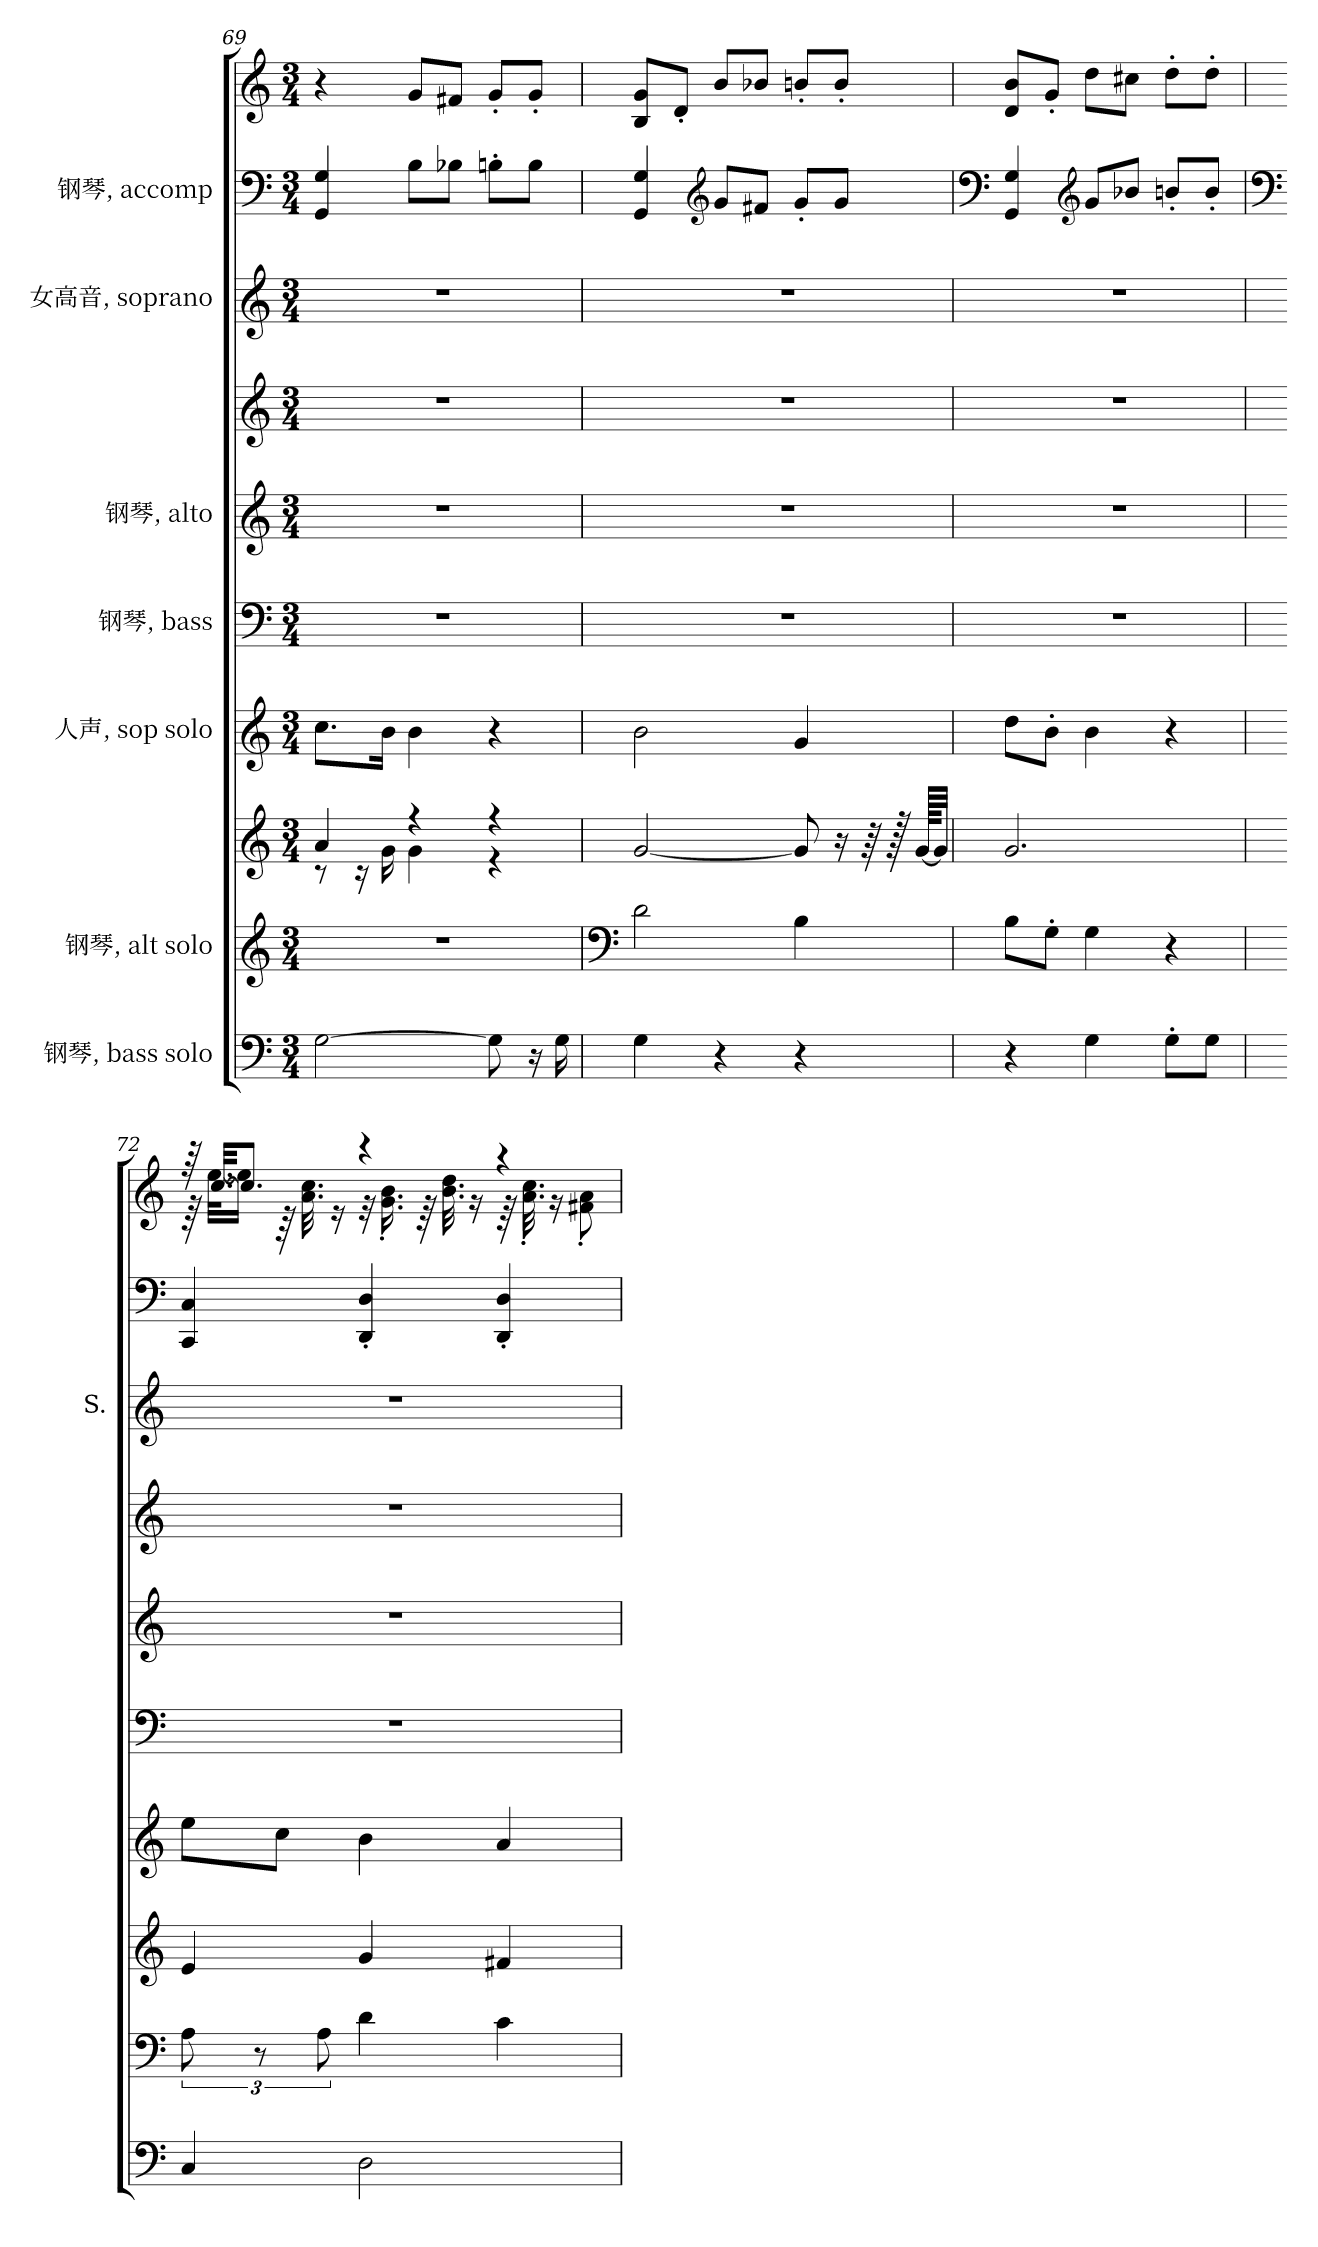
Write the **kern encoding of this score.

**kern	**kern	**kern	**kern	**kern	**kern	**kern	**kern	**kern	**kern
*part7	*part6	*part6	*part5	*part4	*part3	*part3	*part2	*part1	*part1
*staff10	*staff9	*staff8	*staff7	*staff6	*staff5	*staff4	*staff3	*staff2	*staff1
*I"钢琴, bass solo	*I"钢琴, alt solo	*	*I"人声, sop solo	*I"钢琴, bass	*I"钢琴, alto	*	*I"女高音, soprano	*I"钢琴, accomp	*
*	*	*	*	*	*	*	*I'S.	*	*
!!LO:PB:g=z
*clefF4	*clefG2	*clefG2	*clefG2	*clefF4	*clefG2	*clefG2	*clefG2	*clefF4	*clefG2
*k[]	*k[]	*k[]	*k[]	*k[]	*k[]	*k[]	*k[]	*k[]	*k[]
*M3/4	*M3/4	*M3/4	*M3/4	*M3/4	*M3/4	*M3/4	*M3/4	*M3/4	*M3/4
=69	=69	=69	=69	=69	=69	=69	=69	=69	=69
*	*	*^	*	*	*	*	*	*	*
[2G\	2.r	4a/	8r	8.cc\L	2.r	2.r	2.r	2.r	4GG/ 4G/	4r
.	.	.	16r	.	.	.	.	.	.	.
.	.	.	16g\	16b\Jk	.	.	.	.	.	.
.	.	4r	4g\	4b\	.	.	.	.	8B\L	8g/L
.	.	.	.	.	.	.	.	.	8B-X\J	8f#X/J
8G\]	.	4r	4r	4r	.	.	.	.	8Bn'\L	8g'/L
16r	.	.	.	.	.	.	.	.	8B\J	8g'/J
16G\	.	.	.	.	.	.	.	.	.	.
*	*	*v	*v	*	*	*	*	*	*	*
=70	=70	=70	=70	=70	=70	=70	=70	=70	=70
*	*clefF4	*	*	*	*	*	*	*	*
4G\	2d\	[2g/	2b\	2.r	2.r	2.r	2.r	4GG/ 4G/	8B/ 8g/L
.	.	.	.	.	.	.	.	.	8d'/J
*	*	*	*	*	*	*	*	*clefG2	*
4r	.	.	.	.	.	.	.	8g/L	8b/L
.	.	.	.	.	.	.	.	8f#X/J	8b-X/J
4r	4B\	8g/]	4g/	.	.	.	.	8g'/L	8bn'/L
.	.	16r	.	.	.	.	.	8g/J	8b'/J
.	.	64r	.	.	.	.	.	.	.
.	.	128r	.	.	.	.	.	.	.
.	.	[128g/KKLLL	.	.	.	.	.	.	.
.	.	32g/JJJ]	.	.	.	.	.	.	.
=71	=71	=71	=71	=71	=71	=71	=71	=71	=71
*	*	*	*	*	*	*	*	*clefF4	*
4r	8B\L	2.g/	8dd\L	2.r	2.r	2.r	2.r	4GG/ 4G/	8d/ 8b/L
.	8G'\J	.	8b'\J	.	.	.	.	.	8g'/J
*	*	*	*	*	*	*	*	*clefG2	*
4G\	4G\	.	4b\	.	.	.	.	8g/L	8dd\L
.	.	.	.	.	.	.	.	8b-X/J	8cc#X\J
8G'\L	4r	.	4r	.	.	.	.	8bn'/L	8dd'\L
8G\J	.	.	.	.	.	.	.	8b'/J	8dd'\J
!!LO:PB:g=z
=72	=72	=72	=72	=72	=72	=72	=72	=72	=72
*	*	*	*	*	*	*	*	*clefF4	*
*	*	*	*	*	*	*	*	*	*^
4C/	12A\	4e/	8ee\L	2.r	2.r	2.r	2.r	4CC/ 4C/	64r	64r
.	.	.	.	.	.	.	.	.	[32.cc/KKL	[32.ee\KLL
.	.	.	.	.	.	.	.	.	8.cc/J]	16ee\JJ]
.	12r	.	.	.	.	.	.	.	.	.
.	.	.	8cc\J	.	.	.	.	.	.	64r
.	.	.	.	.	.	.	.	.	.	32.a\ 32.cc\
.	12A\	.	.	.	.	.	.	.	.	.
.	.	.	.	.	.	.	.	.	.	16r
2D\	4d\	4g/	4b\	.	.	.	.	4DD/' 4D/'	4r	32r
.	.	.	.	.	.	.	.	.	.	16.g\' 16.b\'
.	.	.	.	.	.	.	.	.	.	64r
.	.	.	.	.	.	.	.	.	.	32.b\ 32.dd\
.	.	.	.	.	.	.	.	.	.	16r
.	4c\	4f#X/	4a/	.	.	.	.	4DD/' 4D/'	4r	64r
.	.	.	.	.	.	.	.	.	.	32.a\' 32.cc\'
.	.	.	.	.	.	.	.	.	.	16r
.	.	.	.	.	.	.	.	.	.	8f#X\' 8a\'
*	*	*	*	*	*	*	*	*	*v	*v
=	=	=	=	=	=	=	=	=	=
*-	*-	*-	*-	*-	*-	*-	*-	*-	*-
